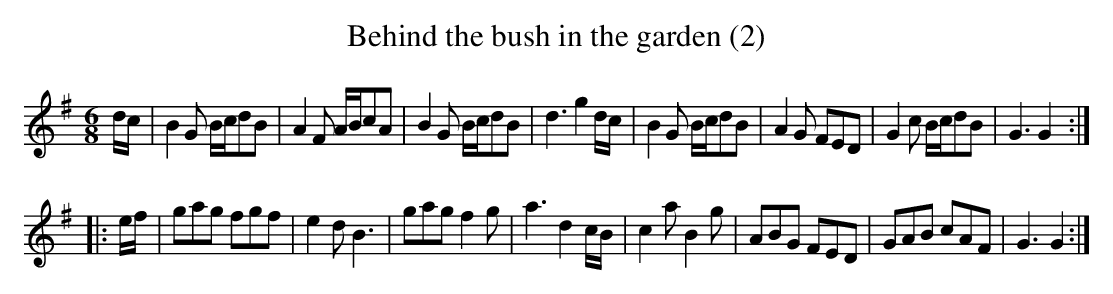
X:1
T:Behind the bush in the garden (2)
M:6/8
K:G
d/2c/2 | B2G B/2c/2dB | A2F A/2B/2cA | B2G B/2c/2dB | \
d3g2 d/2c/2 | B2G B/2c/2dB | A2G FED | \
G2c B/2c/2dB | G3 G2 :|
 |:e/2f/2 | gag fgf | e2d B3 | gag f2g | a3 d2 c/2B/2 | \
c2a B2g | ABG FED | GAB cAF | G3 G2 :|
